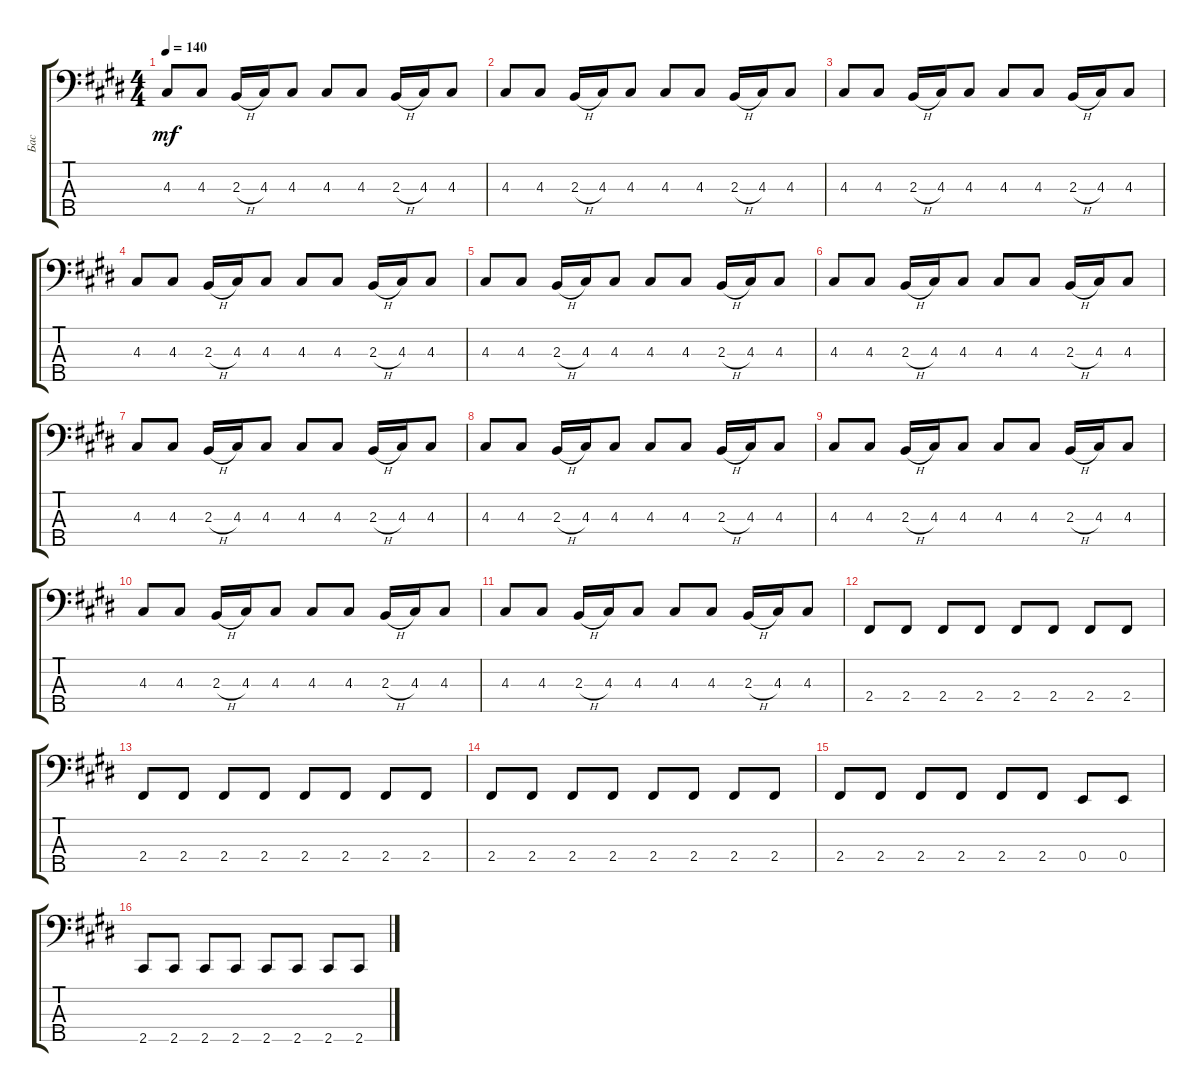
\track ("Бас" "Бас") {instrument electricbassfinger}
\staff {score tabs}
\tuning (G2 D2 A1 E1 B0) {hide}
\ts (4 4)
\tempo 140
\clef f4
\ks c#minor
4.3.8{dy mf} 4.3.8 2.3{h}.16 4.3.16 4.3.8 4.3.8 4.3.8 2.3{h}.16 4.3.16 4.3.8 |
4.3.8 4.3.8 2.3{h}.16 4.3.16 4.3.8 4.3.8 4.3.8 2.3{h}.16 4.3.16 4.3.8 |
4.3.8 4.3.8 2.3{h}.16 4.3.16 4.3.8 4.3.8 4.3.8 2.3{h}.16 4.3.16 4.3.8 |
4.3.8 4.3.8 2.3{h}.16 4.3.16 4.3.8 4.3.8 4.3.8 2.3{h}.16 4.3.16 4.3.8 |
4.3.8 4.3.8 2.3{h}.16 4.3.16 4.3.8 4.3.8 4.3.8 2.3{h}.16 4.3.16 4.3.8 |
4.3.8 4.3.8 2.3{h}.16 4.3.16 4.3.8 4.3.8 4.3.8 2.3{h}.16 4.3.16 4.3.8 |
4.3.8 4.3.8 2.3{h}.16 4.3.16 4.3.8 4.3.8 4.3.8 2.3{h}.16 4.3.16 4.3.8 |
4.3.8 4.3.8 2.3{h}.16 4.3.16 4.3.8 4.3.8 4.3.8 2.3{h}.16 4.3.16 4.3.8 |
4.3.8 4.3.8 2.3{h}.16 4.3.16 4.3.8 4.3.8 4.3.8 2.3{h}.16 4.3.16 4.3.8 |
4.3.8 4.3.8 2.3{h}.16 4.3.16 4.3.8 4.3.8 4.3.8 2.3{h}.16 4.3.16 4.3.8 |
4.3.8 4.3.8 2.3{h}.16 4.3.16 4.3.8 4.3.8 4.3.8 2.3{h}.16 4.3.16 4.3.8 |
2.4.8 2.4.8 2.4.8 2.4.8 2.4.8 2.4.8 2.4.8 2.4.8 |
2.4.8 2.4.8 2.4.8 2.4.8 2.4.8 2.4.8 2.4.8 2.4.8 |
2.4.8 2.4.8 2.4.8 2.4.8 2.4.8 2.4.8 2.4.8 2.4.8 |
2.4.8 2.4.8 2.4.8 2.4.8 2.4.8 2.4.8 0.4.8 0.4.8 |
2.5.8 2.5.8 2.5.8 2.5.8 2.5.8 2.5.8 2.5.8 2.5.8
